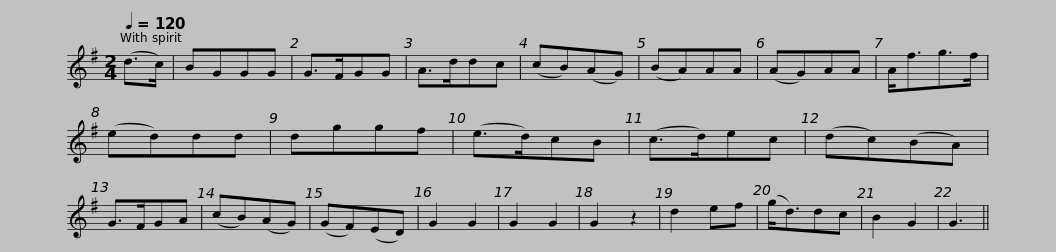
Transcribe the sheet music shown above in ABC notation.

X:1
L:1/8
Q:1/4=120
M:2/4
I:linebreak $
K:G
V:1 treble
V:1
 (d>c) | BGGG | G>FGG | A>ddc | (cB)(AG) | %5
 (BA)AA | (AG)AA | A<fg>f | (ed)dd | dggf |$ %10
 (e>d)cB | (c>d)ec | (dc)(BA) | G>FGA | (cB)(AG) | %15
 (GF)(ED) | G2 G2 | G2 G2 | G2 z2 | d2 ef | %20
 (g<d)dc | B2 G2 | G3 || %23
